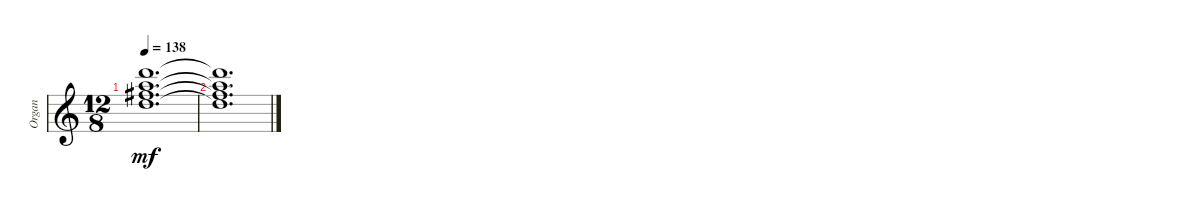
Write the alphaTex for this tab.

\track ("Organ" "Organ") {instrument drawbarorgan}
\staff {score}
\tuning (E4 B3 G3 D3 A2 E2) {hide}
\ts (12 8)
\tempo 138
\clef g2
\ks c
(22.1 22.2 23.3 24.4).1{d dy mf} |
(22.1{t} 22.2{t} 23.3{t} 24.4{t}).1{d}
